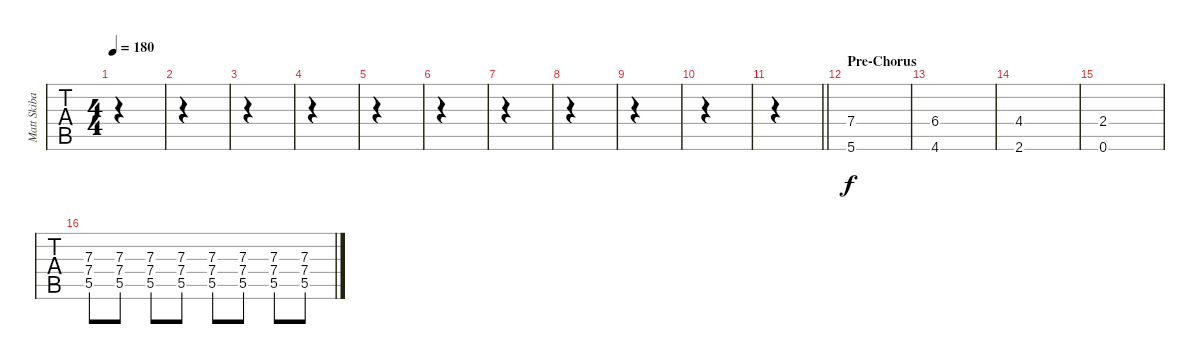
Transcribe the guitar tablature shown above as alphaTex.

\track ("Matt Skiba - Guitar Two" "Matt Skiba") {instrument distortionguitar}
\staff {tabs}
\tuning (E4 B3 G3 D3 A2 E2) {hide}
\ts (4 4)
\tempo 180
\clef g2
\ks a
|
|
|
|
|
|
|
|
|
|
\barLineRight lightlight
|
\section ("" "Pre-Chorus")
(7.4 5.6).1 |
(6.4 4.6).1 |
(4.4 2.6).1 |
(2.4 0.6).1 |
(7.3 7.4 5.5).8 (7.3 7.4 5.5).8 (7.3 7.4 5.5).8 (7.3 7.4 5.5).8 (7.3 7.4 5.5).8 (7.3 7.4 5.5).8 (7.3 7.4 5.5).8 (7.3 7.4 5.5).8
